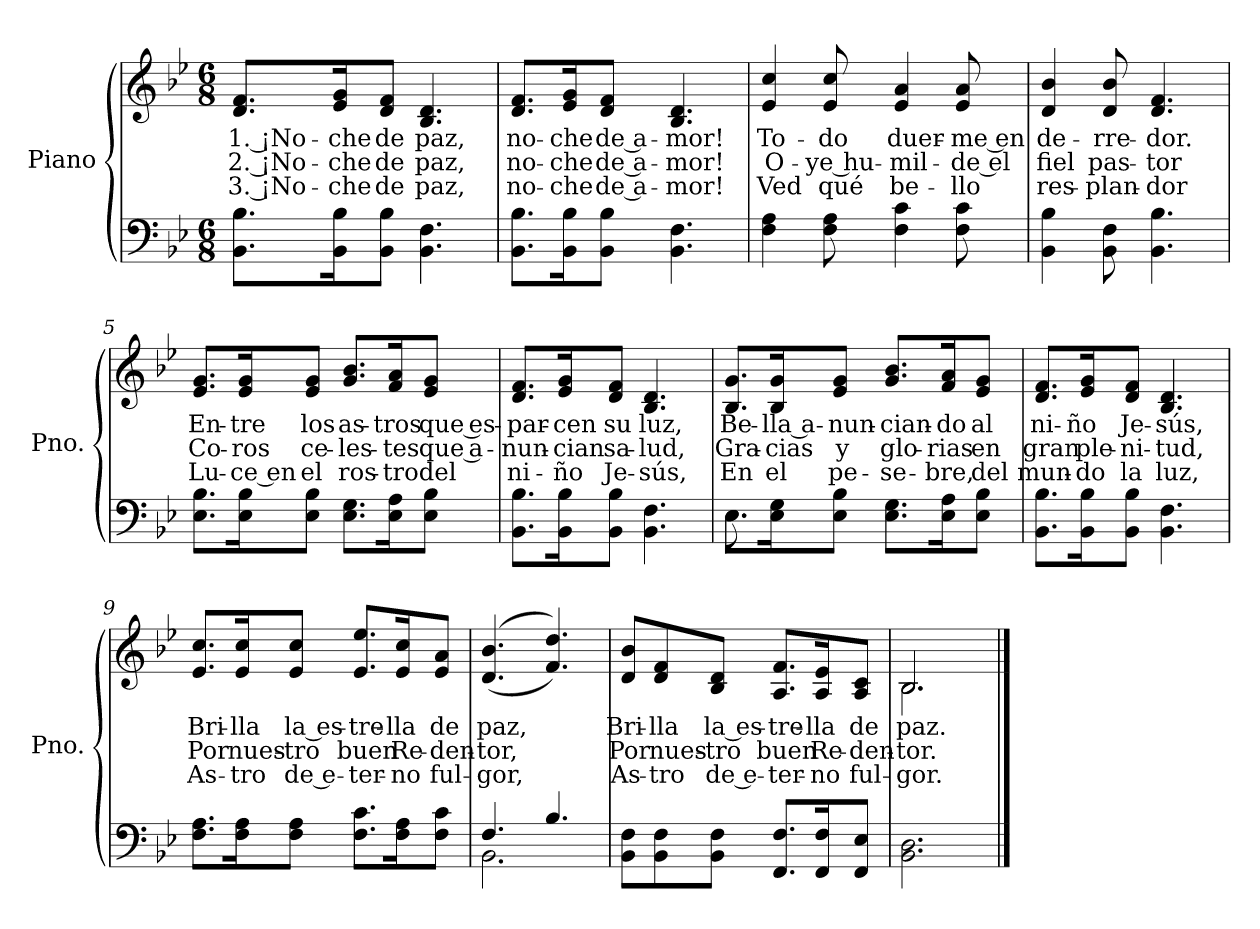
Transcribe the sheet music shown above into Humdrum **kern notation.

**kern	**kern	**text	**text	**text
*part1	*part1	*part1	*part1	*part1
*staff2	*staff1	*staff1	*staff1	*staff1
*I"Piano	*	*	*	*
*I'Pno.	*	*	*	*
*stria5	*stria5	*	*	*
*clefF4	*clefG2	*	*	*
*k[b-e-]	*k[b-e-]	*	*	*
*M6/8	*M6/8	*	*	*
=1	=1	=1	=1	=1
8.BB-\ 8.B-\L	8.d/ 8.f/L	1. ¡No-	2. ¡No-	3. ¡No-
16BB-\ 16B-\K	16e-/ 16g/K	-che	-che	-che
8BB-\ 8B-\J	8d/ 8f/J	de	de	de
4.BB-\ 4.F\	4.B-/ 4.d/	paz,	paz,	paz,
=2	=2	=2	=2	=2
8.BB-\ 8.B-\L	8.d/ 8.f/L	no-	no-	no-
16BB-\ 16B-\K	16e-/ 16g/K	-che	-che	-che
8BB-\ 8B-\J	8d/ 8f/J	de a-	de a-	de a-
4.BB-\ 4.F\	4.B-/ 4.d/	-mor!	-mor!	-mor!
=3	=3	=3	=3	=3
4F\ 4A\	4e-/ 4cc/	To-	O-	Ved
8F\ 8A\	8e-/ 8cc/	-do	-ye hu-	qué
4F\ 4c\	4e-/ 4a/	duer-	-mil-	be-
8F\ 8c\	8e-/ 8a/	-me en	-de el	-llo
!!LO:LB:g=z
=4	=4	=4	=4	=4
4BB-\ 4B-\	4d/ 4b-/	de-	fiel	res-
8BB-\ 8F\	8d/ 8b-/	-rre-	pas-	-plan-
4.BB-\ 4.B-\	4.d/ 4.f/	-dor.	-tor	-dor
=5	=5	=5	=5	=5
8.E-\ 8.B-\L	8.e-/ 8.g/L	En-	Co-	Lu-
16E-\ 16B-\K	16e-/ 16g/K	-tre	-ros	-ce en
8E-\ 8B-\J	8e-/ 8g/J	los	ce-	el
8.E-\ 8.G\L	8.g/ 8.b-/L	as-	-les-	ros-
16E-\ 16A\K	16f/ 16a/K	-tros	-tes	-tro
8E-\ 8B-\J	8e-/ 8g/J	que es-	que a-	del
=6	=6	=6	=6	=6
8.BB-\ 8.B-\L	8.d/ 8.f/L	-par-	-nun-	ni-
16BB-\ 16B-\K	16e-/ 16g/K	-cen	-cian	-ño
8BB-\ 8B-\J	8d/ 8f/J	su	sa-	Je-
4.BB-\ 4.F\	4.B-/ 4.d/	luz,	-lud,	-sús,
!!LO:LB:g=z
=7	=7	=7	=7	=7
*^	*	*	*	*
8.E-\L	8.E-\	8.B-/ 8.g/L	Be-	Gra-	En
16E-\ 16G\K	2ryy	16B-/ 16g/K	-lla a-	-cias	el
8E-\ 8B-\J	.	8e-/ 8g/J	-nun-	y	pe-
8.E-\ 8.G\L	.	8.g/ 8.b-/L	-cian-	glo-	-se-
16E-\ 16A\K	.	16f/ 16a/K	-do	-rias	-bre,
8E-\ 8B-\J	.	8e-/ 8g/J	al	en	del
.	16ryy	.	.	.	.
*v	*v	*	*	*	*
=8	=8	=8	=8	=8
8.BB-\ 8.B-\L	8.d/ 8.f/L	ni-	gran	mun-
16BB-\ 16B-\K	16e-/ 16g/K	-ño	ple-	-do
8BB-\ 8B-\J	8d/ 8f/J	Je-	-ni-	la
4.BB-\ 4.F\	4.B-/ 4.d/	-sús,	-tud,	luz,
!!LO:LB:g=z
=9	=9	=9	=9	=9
8.F\ 8.A\L	8.e-/ 8.cc/L	Bri-	Por	As-
16F\ 16A\K	16e-/ 16cc/K	-lla	nues-	-tro
8F\ 8A\J	8e-/ 8cc/J	la es-	-tro	de e-
8.F\ 8.c\L	8.e-/ 8.ee-/L	-tre-	buen	-ter-
16F\ 16A\K	16e-/ 16cc/K	-lla	Re-	-no
8F\ 8c\J	8e-/ 8a/J	de	-den-	ful-
=10	=10	=10	=10	=10
*^	*	*	*	*
4.F/	2.BB-\	(>(4.d/ 4.b-/	paz,	-tor,	-gor,
4.B-/	.	4.f/ 4.dd/))	.	.	.
*v	*v	*	*	*	*
=11	=11	=11	=11	=11
8BB-\ 8F\L	8d/ 8b-/L	Bri-	Por	As-
8BB-\ 8F\	8d/ 8f/	-lla	nues-	-tro
8BB-\ 8F\J	8B-/ 8d/J	la es-	-tro	de e-
8.FF/ 8.F/L	8.A/ 8.f/L	-tre-	buen	-ter-
16FF/ 16F/K	16A/ 16e-/K	-lla	Re-	-no
8FF/ 8E-/J	8A/ 8c/J	de	-den-	ful-
=12	=12	=12	=12	=12
*	*^	*	*	*
2.BB-\ 2.D\	2.B-/	2.B-\	paz.	-tor.	-gor.
*	*v	*v	*	*	*
==	==	==	==	==
*-	*-	*-	*-	*-
